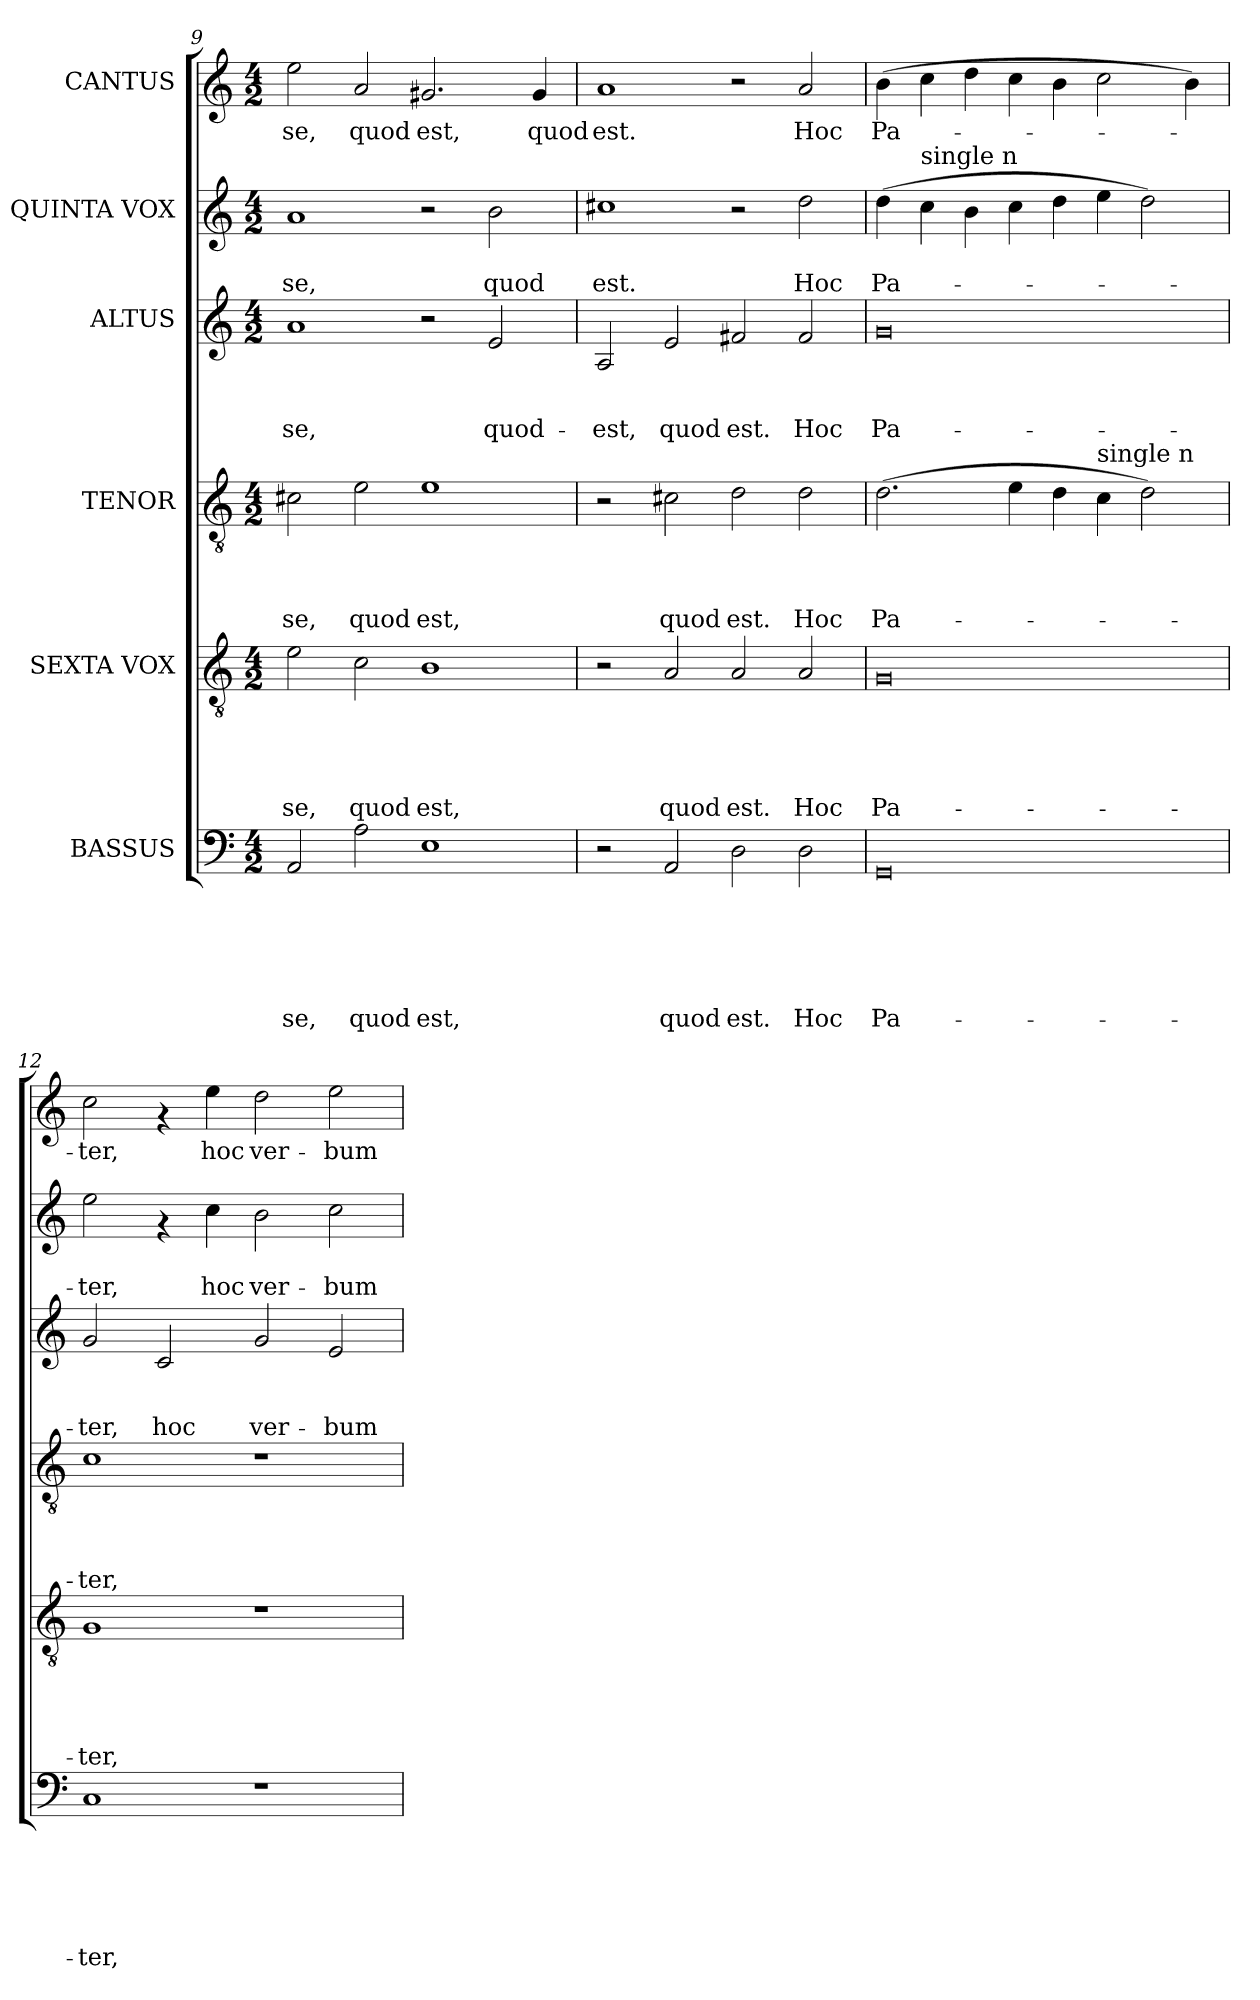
**kern	**text	**text	**text	**text	**text	**text	**kern	**text	**text	**text	**text	**text	**kern	**text	**text	**text	**text	**kern	**text	**text	**text	**kern	**text	**text	**kern	**text
*part6	*part6	*part6	*part6	*part6	*part6	*part6	*part5	*part5	*part5	*part5	*part5	*part5	*part4	*part4	*part4	*part4	*part4	*part3	*part3	*part3	*part3	*part2	*part2	*part2	*part1	*part1
*staff6	*staff6	*staff6	*staff6	*staff6	*staff6	*staff6	*staff5	*staff5	*staff5	*staff5	*staff5	*staff5	*staff4	*staff4	*staff4	*staff4	*staff4	*staff3	*staff3	*staff3	*staff3	*staff2	*staff2	*staff2	*staff1	*staff1
*I"BASSUS	*	*	*	*	*	*	*I"SEXTA VOX	*	*	*	*	*	*I"TENOR	*	*	*	*	*I"ALTUS	*	*	*	*I"QUINTA VOX	*	*	*I"CANTUS	*
!!LO:PB:g=z
*clefF4	*	*	*	*	*	*	*clefGv2	*	*	*	*	*	*clefGv2	*	*	*	*	*clefG2	*	*	*	*clefG2	*	*	*clefG2	*
*k[]	*	*	*	*	*	*	*k[]	*	*	*	*	*	*k[]	*	*	*	*	*k[]	*	*	*	*k[]	*	*	*k[]	*
*C:	*	*	*	*	*	*	*C:	*	*	*	*	*	*C:	*	*	*	*	*C:	*	*	*	*C:	*	*	*C:	*
*M4/2	*	*	*	*	*	*	*M4/2	*	*	*	*	*	*M4/2	*	*	*	*	*M4/2	*	*	*	*M4/2	*	*	*M4/2	*
=9	=9	=9	=9	=9	=9	=9	=9	=9	=9	=9	=9	=9	=9	=9	=9	=9	=9	=9	=9	=9	=9	=9	=9	=9	=9	=9
!	!	!	!	!	!	!LO:LY:b:rj	!	!	!	!	!	!LO:LY:b:rj	!	!	!	!	!LO:LY:b	!	!	!	!LO:LY:b	!	!	!LO:LY:b	!	!LO:LY:b
2AA/	.	.	.	.	.	-se,	2e\	.	.	.	.	-se,	2c#X\	.	.	.	-se,	1a	.	.	-se,	1a	.	-se,	2ee\	-se,
!	!	!	!	!	!	!LO:LY:b:rj	!	!	!	!	!	!LO:LY:b:rj	!	!	!	!	!LO:LY:b	!	!	!	!	!	!	!	!	!LO:LY:b
2A\	.	.	.	.	.	quod	2c\	.	.	.	.	quod	2e\	.	.	.	quod	.	.	.	.	.	.	.	2a/	quod
!	!	!	!	!	!	!LO:LY:b:rj	!	!	!	!	!	!LO:LY:b:rj	!	!	!	!	!LO:LY:b	!	!	!	!	!	!	!	!	!LO:LY:b
1E	.	.	.	.	.	est,	1B	.	.	.	.	est,	1e	.	.	.	est,	2r	.	.	.	2r	.	.	2.g#X/	est,
!	!	!	!	!	!	!	!	!	!	!	!	!	!	!	!	!	!	!	!	!	!LO:LY:b	!	!	!LO:LY:b	!	!
.	.	.	.	.	.	.	.	.	.	.	.	.	.	.	.	.	.	2e/	.	.	quod-	2b\	.	quod	.	.
!	!	!	!	!	!	!	!	!	!	!	!	!	!	!	!	!	!	!	!	!	!	!	!	!	!	!LO:LY:b
.	.	.	.	.	.	.	.	.	.	.	.	.	.	.	.	.	.	.	.	.	.	.	.	.	4g#/	quod
=10	=10	=10	=10	=10	=10	=10	=10	=10	=10	=10	=10	=10	=10	=10	=10	=10	=10	=10	=10	=10	=10	=10	=10	=10	=10	=10
!	!	!	!	!	!	!	!	!	!	!	!	!	!	!	!	!	!	!	!	!	!LO:LY:b	!	!	!LO:LY:b	!	!LO:LY:b
2r	.	.	.	.	.	.	2r	.	.	.	.	.	2r	.	.	.	.	2A/	.	.	-est,	1cc#X	.	est.	1a	est.
!	!	!	!	!	!	!LO:LY:b:rj	!	!	!	!	!	!LO:LY:b:rj	!	!	!	!	!LO:LY:b	!	!	!	!LO:LY:b	!	!	!	!	!
2AA/	.	.	.	.	.	quod	2A/	.	.	.	.	quod	2c#X\	.	.	.	quod	2e/	.	.	quod	.	.	.	.	.
!	!	!	!	!	!	!LO:LY:b:rj	!	!	!	!	!	!LO:LY:b:rj	!	!	!	!	!LO:LY:b	!	!	!	!LO:LY:b	!	!	!	!	!
2D\	.	.	.	.	.	est.	2A/	.	.	.	.	est.	2d\	.	.	.	est.	2f#X/	.	.	est.	2r	.	.	2r	.
!	!	!	!	!	!	!LO:LY:b:rj	!	!	!	!	!	!LO:LY:b:rj	!	!	!	!	!LO:LY:b	!	!	!	!LO:LY:b	!	!	!LO:LY:b	!	!LO:LY:b
2D\	.	.	.	.	.	Hoc	2A/	.	.	.	.	Hoc	2d\	.	.	.	Hoc	2f#/	.	.	Hoc	2dd\	.	Hoc	2a/	Hoc
=11	=11	=11	=11	=11	=11	=11	=11	=11	=11	=11	=11	=11	=11	=11	=11	=11	=11	=11	=11	=11	=11	=11	=11	=11	=11	=11
!	!	!	!	!	!	!LO:LY:b:rj	!	!	!	!	!	!LO:LY:b:rj	!	!	!	!	!LO:LY:b	!	!	!	!LO:LY:b	!	!	!LO:LY:b	!	!LO:LY:b
0GG	.	.	.	.	.	Pa-	0G	.	.	.	.	Pa-	(>2.d\	.	.	.	Pa-	0g	.	.	Pa-	(>4dd\	.	Pa-	(>4b\	Pa-
!	!	!	!	!	!	!	!	!	!	!	!	!	!	!	!	!	!	!	!	!	!	!LO:TX:a:t=single n	!	!	!	!
.	.	.	.	.	.	.	.	.	.	.	.	.	.	.	.	.	.	.	.	.	.	4cc\	.	.	4cc\	.
.	.	.	.	.	.	.	.	.	.	.	.	.	.	.	.	.	.	.	.	.	.	4b\	.	.	4dd\	.
.	.	.	.	.	.	.	.	.	.	.	.	.	4e\	.	.	.	.	.	.	.	.	4cc\	.	.	4cc\	.
.	.	.	.	.	.	.	.	.	.	.	.	.	4d\	.	.	.	.	.	.	.	.	4dd\	.	.	4b\	.
!	!	!	!	!	!	!	!	!	!	!	!	!	!LO:TX:a:t=single n	!	!	!	!	!	!	!	!	!	!	!	!	!
.	.	.	.	.	.	.	.	.	.	.	.	.	4c\	.	.	.	.	.	.	.	.	4ee\	.	.	2cc\	.
.	.	.	.	.	.	.	.	.	.	.	.	.	2d\)	.	.	.	.	.	.	.	.	2dd\)	.	.	.	.
.	.	.	.	.	.	.	.	.	.	.	.	.	.	.	.	.	.	.	.	.	.	.	.	.	4b\)	.
=12	=12	=12	=12	=12	=12	=12	=12	=12	=12	=12	=12	=12	=12	=12	=12	=12	=12	=12	=12	=12	=12	=12	=12	=12	=12	=12
!	!	!	!	!	!	!LO:LY:b:rj	!	!	!	!	!	!LO:LY:b:rj	!	!	!	!	!LO:LY:b	!	!	!	!LO:LY:b	!	!	!LO:LY:b	!	!LO:LY:b
1C	.	.	.	.	.	-ter,	1G	.	.	.	.	-ter,	1c	.	.	.	-ter,	2g/	.	.	-ter,	2ee\	.	-ter,	2cc\	-ter,
!	!	!	!	!	!	!	!	!	!	!	!	!	!	!	!	!	!	!	!	!	!LO:LY:b	!	!	!	!	!
.	.	.	.	.	.	.	.	.	.	.	.	.	.	.	.	.	.	2c/	.	.	hoc	4rf	.	.	4rf	.
!	!	!	!	!	!	!	!	!	!	!	!	!	!	!	!	!	!	!	!	!	!	!	!	!LO:LY:b	!	!LO:LY:b
.	.	.	.	.	.	.	.	.	.	.	.	.	.	.	.	.	.	.	.	.	.	4cc\	.	hoc	4ee\	hoc
!	!	!	!	!	!	!	!	!	!	!	!	!	!	!	!	!	!	!	!	!	!LO:LY:b	!	!	!LO:LY:b	!	!LO:LY:b
1r	.	.	.	.	.	.	1r	.	.	.	.	.	1r	.	.	.	.	2g/	.	.	ver-	2b\	.	ver-	2dd\	ver-
!	!	!	!	!	!	!	!	!	!	!	!	!	!	!	!	!	!	!	!	!	!LO:LY:b	!	!	!LO:LY:b	!	!LO:LY:b
.	.	.	.	.	.	.	.	.	.	.	.	.	.	.	.	.	.	2e/	.	.	-bum	2cc\	.	-bum	2ee\	-bum
=	=	=	=	=	=	=	=	=	=	=	=	=	=	=	=	=	=	=	=	=	=	=	=	=	=	=
*-	*-	*-	*-	*-	*-	*-	*-	*-	*-	*-	*-	*-	*-	*-	*-	*-	*-	*-	*-	*-	*-	*-	*-	*-	*-	*-
